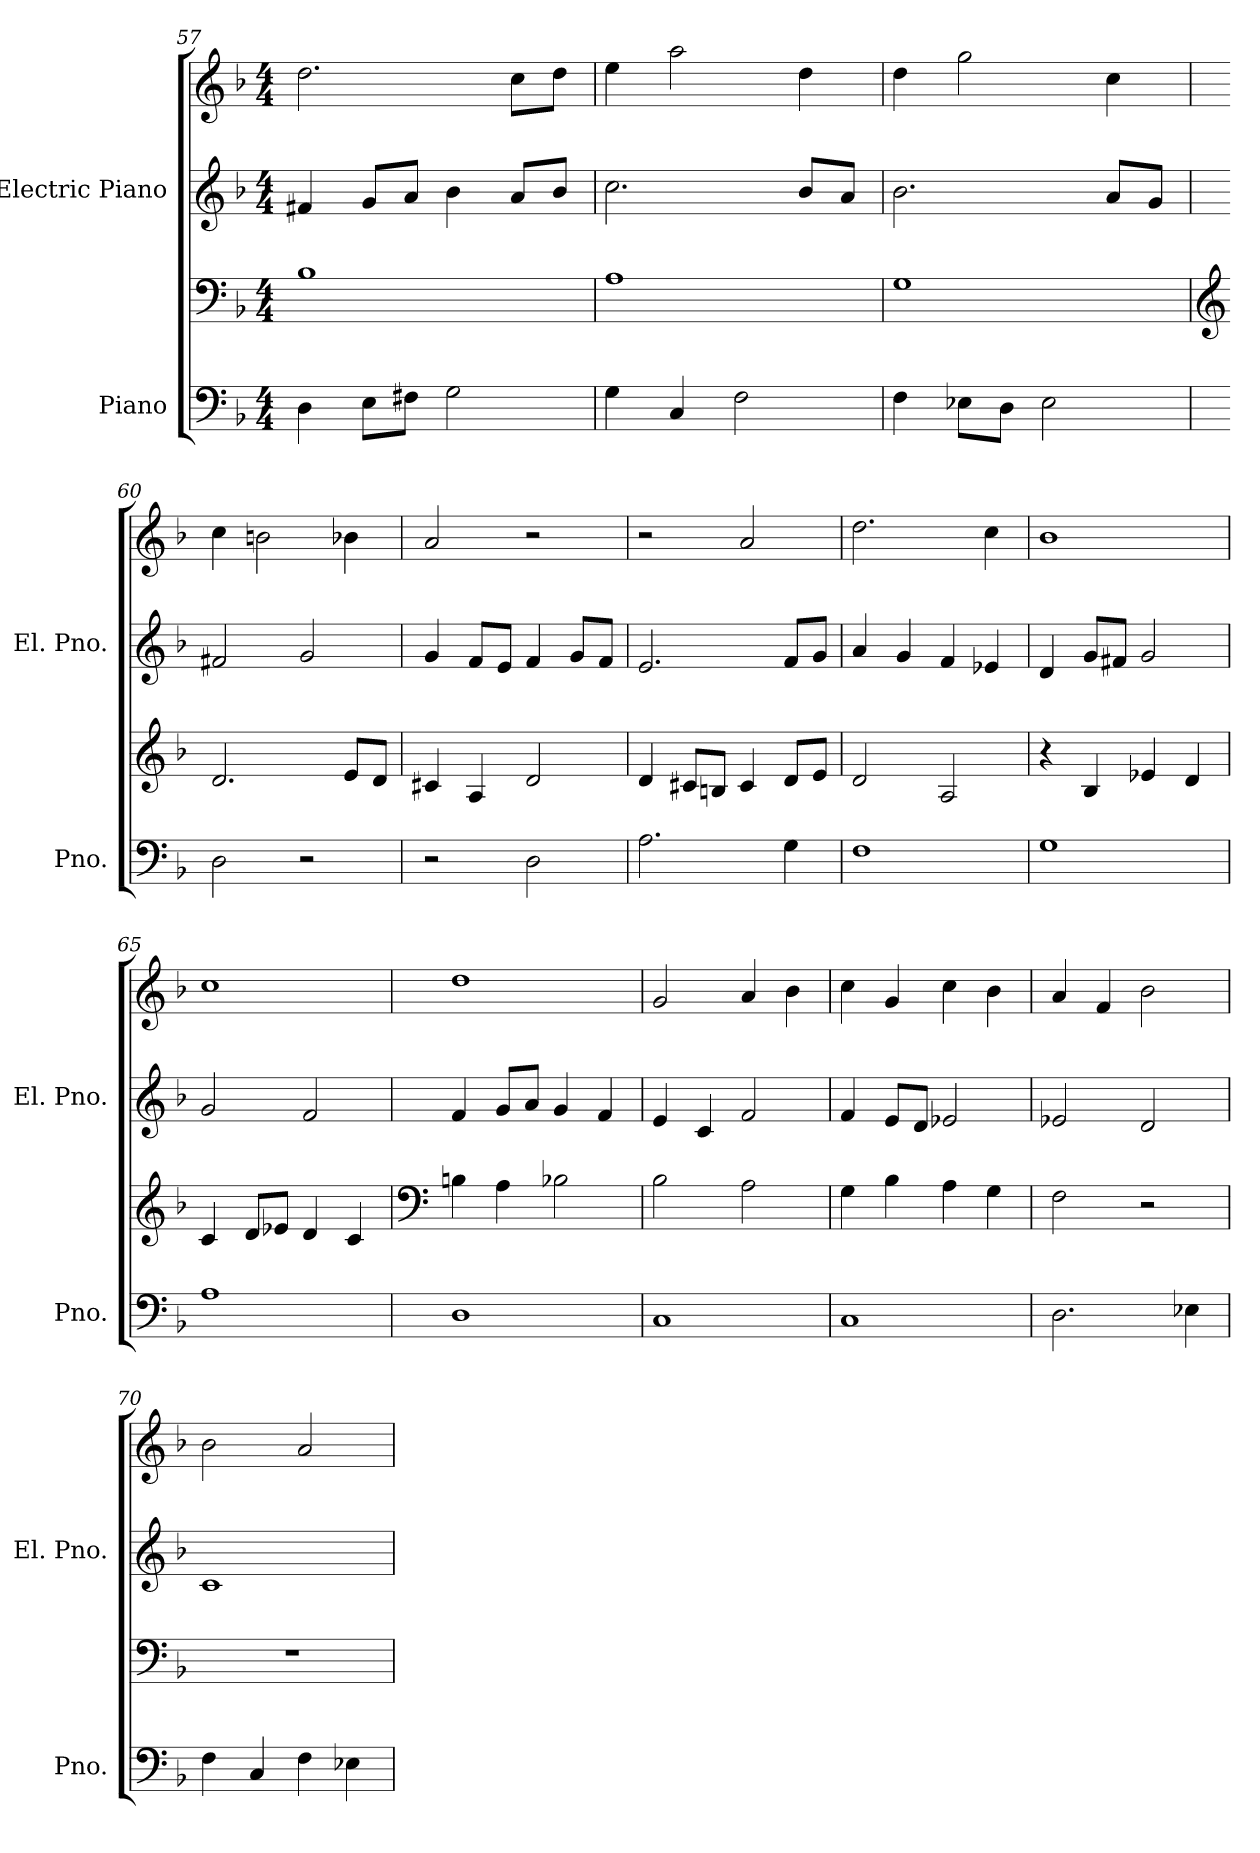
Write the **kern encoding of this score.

**kern	**kern	**kern	**kern
*part2	*part2	*part1	*part1
*staff4	*staff3	*staff2	*staff1
*I"Piano	*	*I"Electric Piano	*
*I'Pno.	*	*I'El. Pno.	*
*clefF4	*clefF4	*clefG2	*clefG2
*k[b-]	*k[b-]	*k[b-]	*k[b-]
*M4/4	*M4/4	*M4/4	*M4/4
=57	=57	=57	=57
4D\	1B-	4f#X/	2.dd\
8E\L	.	8g/L	.
8F#X\J	.	8a/J	.
2G\	.	4b-\	.
.	.	8a/L	8cc\L
.	.	8b-/J	8dd\J
=58	=58	=58	=58
4G\	1A	2.cc\	4ee\
4C/	.	.	2aa\
2F\	.	.	.
.	.	8b-/L	4dd\
.	.	8a/J	.
!!LO:PB:g=z
=59	=59	=59	=59
4F\	1G	2.b-\	4dd\
8E-X\L	.	.	2gg\
8D\J	.	.	.
2E-\	.	.	.
.	.	8a/L	4cc\
.	.	8g/J	.
=60	=60	=60	=60
*	*clefG2	*	*
2D\	2.d/	2f#X/	4cc\
.	.	.	2bn\
2r	.	2g/	.
.	8e/L	.	4b-X\
.	8d/J	.	.
=61	=61	=61	=61
2r	4c#X/	4g/	2a/
.	4A/	8f/L	.
.	.	8e/J	.
2D\	2d/	4f/	2r
.	.	8g/L	.
.	.	8f/J	.
=62	=62	=62	=62
2.A\	4d/	2.e/	2r
.	8c#X/L	.	.
.	8Bn/J	.	.
.	4c#/	.	2a/
4G\	8d/L	8f/L	.
.	8e/J	8g/J	.
=63	=63	=63	=63
1F	2d/	4a/	2.dd\
.	.	4g/	.
.	2A/	4f/	.
.	.	4e-X/	4cc\
!!LO:LB:g=z
=64	=64	=64	=64
1G	4r	4d/	1b-
.	4B-/	8g/L	.
.	.	8f#X/J	.
.	4e-X/	2g/	.
.	4d/	.	.
=65	=65	=65	=65
1A	4c/	2g/	1cc
.	8d/L	.	.
.	8e-X/J	.	.
.	4d/	2f/	.
.	4c/	.	.
=66	=66	=66	=66
*	*clefF4	*	*
1D	4Bn\	4f/	1dd
.	4A\	8g/L	.
.	.	8a/J	.
.	2B-X\	4g/	.
.	.	4f/	.
=67	=67	=67	=67
1C	2B-\	4e/	2g/
.	.	4c/	.
.	2A\	2f/	4a/
.	.	.	4b-\
=68	=68	=68	=68
1C	4G\	4f/	4cc\
.	4B-\	8e/L	4g/
.	.	8d/J	.
.	4A\	2e-X/	4cc\
.	4G\	.	4b-\
=69	=69	=69	=69
2.D\	2F\	2e-X/	4a/
.	.	.	4f/
.	2r	2d/	2b-\
4E-X\	.	.	.
!!LO:LB:g=z
=70	=70	=70	=70
4F\	1r	1c	2b-\
4C/	.	.	.
4F\	.	.	2a/
4E-X\	.	.	.
=	=	=	=
*-	*-	*-	*-
